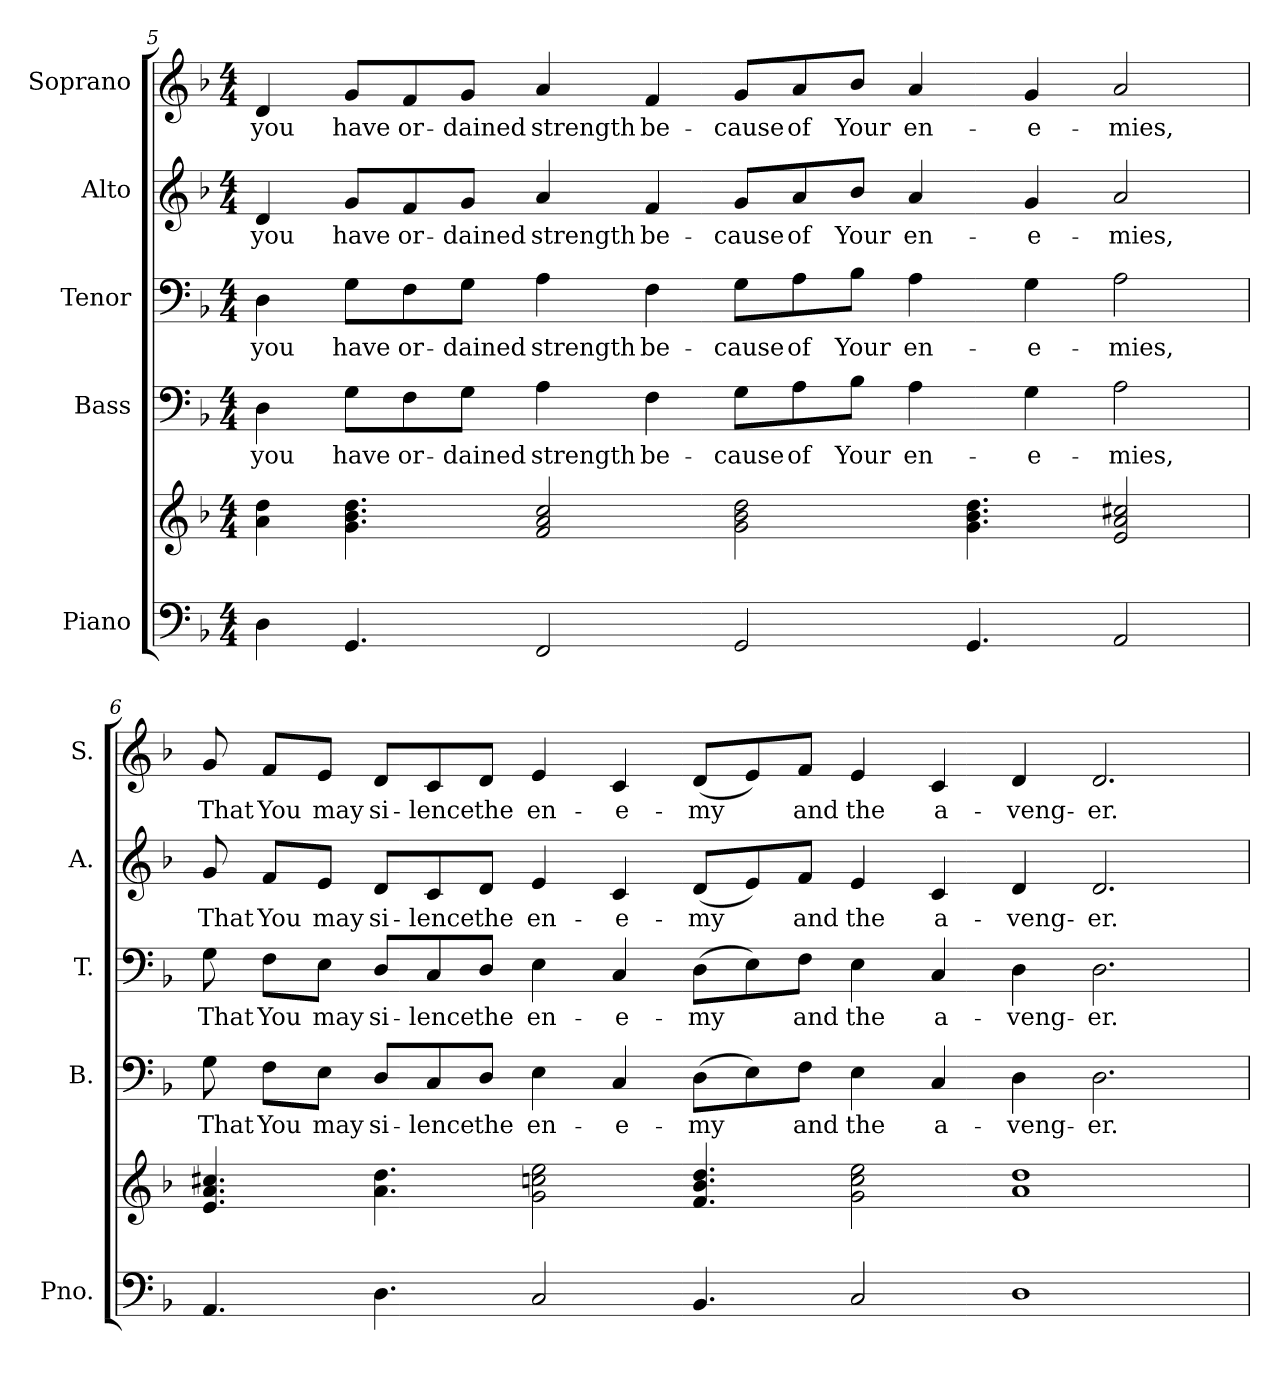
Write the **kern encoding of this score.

**kern	**kern	**kern	**text	**kern	**text	**kern	**text	**kern	**text
*part5	*part5	*part4	*part4	*part3	*part3	*part2	*part2	*part1	*part1
*staff6	*staff5	*staff4	*staff4	*staff3	*staff3	*staff2	*staff2	*staff1	*staff1
*I"Piano	*	*I"Bass	*	*I"Tenor	*	*I"Alto	*	*I"Soprano	*
*I'Pno.	*	*I'B.	*	*I'T.	*	*I'A.	*	*I'S.	*
!!LO:PB:g=z
*clefF4	*clefG2	*clefF4	*	*clefF4	*	*clefG2	*	*clefG2	*
*k[b-]	*k[b-]	*k[b-]	*	*k[b-]	*	*k[b-]	*	*k[b-]	*
*F:	*F:	*F:	*	*F:	*	*F:	*	*F:	*
*M4/4	*M4/4	*M4/4	*	*M4/4	*	*M4/4	*	*M4/4	*
=5	=5	=5	=5	=5	=5	=5	=5	=5	=5
!	!	!	!LO:LY:b:color=#000000	!	!	!	!	!	!
!	!	!	!	!	!LO:LY:b:color=#000000	!	!	!	!
!	!	!	!	!	!	!	!LO:LY:b:color=#000000	!	!
!	!	!	!	!	!	!	!	!	!LO:LY:b:color=#000000
4Di\	4ai\ 4ddi	4Di\	you	4Di\	you	4di/	you	4di/	you
!	!	!	!LO:LY:b:color=#000000	!	!	!	!	!	!
!	!	!	!	!	!LO:LY:b:color=#000000	!	!	!	!
!	!	!	!	!	!	!	!LO:LY:b:color=#000000	!	!
!	!	!	!	!	!	!	!	!	!LO:LY:b:color=#000000
4.GGi/	4.gi\ 4.b-i 4.ddi	8Gi\L	have	8Gi\L	have	8gi/L	have	8gi/L	have
!	!	!	!LO:LY:b:color=#000000	!	!	!	!	!	!
!	!	!	!	!	!LO:LY:b:color=#000000	!	!	!	!
!	!	!	!	!	!	!	!LO:LY:b:color=#000000	!	!
!	!	!	!	!	!	!	!	!	!LO:LY:b:color=#000000
.	.	8Fi\	or-	8Fi\	or-	8fi/	or-	8fi/	or-
!	!	!	!LO:LY:b:color=#000000	!	!	!	!	!	!
!	!	!	!	!	!LO:LY:b:color=#000000	!	!	!	!
!	!	!	!	!	!	!	!LO:LY:b:color=#000000	!	!
!	!	!	!	!	!	!	!	!	!LO:LY:b:color=#000000
.	.	8Gi\J	-dained	8Gi\J	-dained	8gi/J	-dained	8gi/J	-dained
!	!	!	!LO:LY:b:color=#000000	!	!	!	!	!	!
!	!	!	!	!	!LO:LY:b:color=#000000	!	!	!	!
!	!	!	!	!	!	!	!LO:LY:b:color=#000000	!	!
!	!	!	!	!	!	!	!	!	!LO:LY:b:color=#000000
2FFi/	2fi/ 2ai 2cci	4Ai\	strength	4Ai\	strength	4ai/	strength	4ai/	strength
!	!	!	!LO:LY:b:color=#000000	!	!	!	!	!	!
!	!	!	!	!	!LO:LY:b:color=#000000	!	!	!	!
!	!	!	!	!	!	!	!LO:LY:b:color=#000000	!	!
!	!	!	!	!	!	!	!	!	!LO:LY:b:color=#000000
.	.	4Fi\	be-	4Fi\	be-	4fi/	be-	4fi/	be-
!	!	!	!LO:LY:b:color=#000000	!	!	!	!	!	!
!	!	!	!	!	!LO:LY:b:color=#000000	!	!	!	!
!	!	!	!	!	!	!	!LO:LY:b:color=#000000	!	!
!	!	!	!	!	!	!	!	!	!LO:LY:b:color=#000000
2GGi/	2gi\ 2b-i 2ddi	8Gi\L	-cause	8Gi\L	-cause	8gi/L	-cause	8gi/L	-cause
!	!	!	!LO:LY:b:color=#000000	!	!	!	!	!	!
!	!	!	!	!	!LO:LY:b:color=#000000	!	!	!	!
!	!	!	!	!	!	!	!LO:LY:b:color=#000000	!	!
!	!	!	!	!	!	!	!	!	!LO:LY:b:color=#000000
.	.	8Ai\	of	8Ai\	of	8ai/	of	8ai/	of
!	!	!	!LO:LY:b:color=#000000	!	!	!	!	!	!
!	!	!	!	!	!LO:LY:b:color=#000000	!	!	!	!
!	!	!	!	!	!	!	!LO:LY:b:color=#000000	!	!
!	!	!	!	!	!	!	!	!	!LO:LY:b:color=#000000
.	.	8B-i\J	Your	8B-i\J	Your	8b-i/J	Your	8b-i/J	Your
!	!	!	!LO:LY:b:color=#000000	!	!	!	!	!	!
!	!	!	!	!	!LO:LY:b:color=#000000	!	!	!	!
!	!	!	!	!	!	!	!LO:LY:b:color=#000000	!	!
!	!	!	!	!	!	!	!	!	!LO:LY:b:color=#000000
.	.	4Ai\	en-	4Ai\	en-	4ai/	en-	4ai/	en-
4.GGi/	4.gi\ 4.b-i 4.ddi	.	.	.	.	.	.	.	.
!	!	!	!LO:LY:b:color=#000000	!	!	!	!	!	!
!	!	!	!	!	!LO:LY:b:color=#000000	!	!	!	!
!	!	!	!	!	!	!	!LO:LY:b:color=#000000	!	!
!	!	!	!	!	!	!	!	!	!LO:LY:b:color=#000000
.	.	4Gi\	-e-	4Gi\	-e-	4gi/	-e-	4gi/	-e-
!	!	!	!LO:LY:b:color=#000000	!	!	!	!	!	!
!	!	!	!	!	!LO:LY:b:color=#000000	!	!	!	!
!	!	!	!	!	!	!	!LO:LY:b:color=#000000	!	!
!	!	!	!	!	!	!	!	!	!LO:LY:b:color=#000000
2AAi/	2ei/ 2ai 2cc#Xi	2Ai\	-mies,	2Ai\	-mies,	2ai/	-mies,	2ai/	-mies,
!!LO:PB:g=z
=6	=6	=6	=6	=6	=6	=6	=6	=6	=6
!	!	!	!LO:LY:b:color=#000000	!	!	!	!	!	!
!	!	!	!	!	!LO:LY:b:color=#000000	!	!	!	!
!	!	!	!	!	!	!	!LO:LY:b:color=#000000	!	!
!	!	!	!	!	!	!	!	!	!LO:LY:b:color=#000000
4.AAi/	4.ei/ 4.ai 4.cc#Xi	8Gi\	That	8Gi\	That	8gi/	That	8gi/	That
!	!	!	!LO:LY:b:color=#000000	!	!	!	!	!	!
!	!	!	!	!	!LO:LY:b:color=#000000	!	!	!	!
!	!	!	!	!	!	!	!LO:LY:b:color=#000000	!	!
!	!	!	!	!	!	!	!	!	!LO:LY:b:color=#000000
.	.	8Fi\L	You	8Fi\L	You	8fi/L	You	8fi/L	You
!	!	!	!LO:LY:b:color=#000000	!	!	!	!	!	!
!	!	!	!	!	!LO:LY:b:color=#000000	!	!	!	!
!	!	!	!	!	!	!	!LO:LY:b:color=#000000	!	!
!	!	!	!	!	!	!	!	!	!LO:LY:b:color=#000000
.	.	8Ei\J	may	8Ei\J	may	8ei/J	may	8ei/J	may
!	!	!	!LO:LY:b:color=#000000	!	!	!	!	!	!
!	!	!	!	!	!LO:LY:b:color=#000000	!	!	!	!
!	!	!	!	!	!	!	!LO:LY:b:color=#000000	!	!
!	!	!	!	!	!	!	!	!	!LO:LY:b:color=#000000
4.Di\	4.ai\ 4.ddi	8Di/L	si-	8Di/L	si-	8di/L	si-	8di/L	si-
!	!	!	!LO:LY:b:color=#000000	!	!	!	!	!	!
!	!	!	!	!	!LO:LY:b:color=#000000	!	!	!	!
!	!	!	!	!	!	!	!LO:LY:b:color=#000000	!	!
!	!	!	!	!	!	!	!	!	!LO:LY:b:color=#000000
.	.	8Ci/	-lence	8Ci/	-lence	8ci/	-lence	8ci/	-lence
!	!	!	!LO:LY:b:color=#000000	!	!	!	!	!	!
!	!	!	!	!	!LO:LY:b:color=#000000	!	!	!	!
!	!	!	!	!	!	!	!LO:LY:b:color=#000000	!	!
!	!	!	!	!	!	!	!	!	!LO:LY:b:color=#000000
.	.	8Di/J	the	8Di/J	the	8di/J	the	8di/J	the
!	!	!	!LO:LY:b:color=#000000	!	!	!	!	!	!
!	!	!	!	!	!LO:LY:b:color=#000000	!	!	!	!
!	!	!	!	!	!	!	!LO:LY:b:color=#000000	!	!
!	!	!	!	!	!	!	!	!	!LO:LY:b:color=#000000
2Ci/	2gi\ 2ccni 2eei	4Ei\	en-	4Ei\	en-	4ei/	en-	4ei/	en-
!	!	!	!LO:LY:b:color=#000000	!	!	!	!	!	!
!	!	!	!	!	!LO:LY:b:color=#000000	!	!	!	!
!	!	!	!	!	!	!	!LO:LY:b:color=#000000	!	!
!	!	!	!	!	!	!	!	!	!LO:LY:b:color=#000000
.	.	4Ci/	-e-	4Ci/	-e-	4ci/	-e-	4ci/	-e-
!	!	!	!LO:LY:b:color=#000000	!	!	!	!	!	!
!	!	!	!	!	!LO:LY:b:color=#000000	!	!	!	!
!	!	!	!	!	!	!	!LO:LY:b:color=#000000	!	!
!	!	!	!	!	!	!	!	!	!LO:LY:b:color=#000000
4.BB-i/	4.fi/ 4.b-i 4.ddi	(8Di\L	-my	(8Di\L	-my	(8di/L	-my	(8di/L	-my
.	.	8Ei\)	.	8Ei\)	.	8ei/)	.	8ei/)	.
!	!	!	!LO:LY:b:color=#000000	!	!	!	!	!	!
!	!	!	!	!	!LO:LY:b:color=#000000	!	!	!	!
!	!	!	!	!	!	!	!LO:LY:b:color=#000000	!	!
!	!	!	!	!	!	!	!	!	!LO:LY:b:color=#000000
.	.	8Fi\J	and	8Fi\J	and	8fi/J	and	8fi/J	and
!	!	!	!LO:LY:b:color=#000000	!	!	!	!	!	!
!	!	!	!	!	!LO:LY:b:color=#000000	!	!	!	!
!	!	!	!	!	!	!	!LO:LY:b:color=#000000	!	!
!	!	!	!	!	!	!	!	!	!LO:LY:b:color=#000000
2Ci/	2gi\ 2cci 2eei	4Ei\	the	4Ei\	the	4ei/	the	4ei/	the
!	!	!	!LO:LY:b:color=#000000	!	!	!	!	!	!
!	!	!	!	!	!LO:LY:b:color=#000000	!	!	!	!
!	!	!	!	!	!	!	!LO:LY:b:color=#000000	!	!
!	!	!	!	!	!	!	!	!	!LO:LY:b:color=#000000
.	.	4Ci/	a-	4Ci/	a-	4ci/	a-	4ci/	a-
!	!	!	!LO:LY:b:color=#000000	!	!	!	!	!	!
!	!	!	!	!	!LO:LY:b:color=#000000	!	!	!	!
!	!	!	!	!	!	!	!LO:LY:b:color=#000000	!	!
!	!	!	!	!	!	!	!	!	!LO:LY:b:color=#000000
1Di	1ai 1ddi	4Di\	-veng-	4Di\	-veng-	4di/	-veng-	4di/	-veng-
!	!	!	!LO:LY:b:color=#000000	!	!	!	!	!	!
!	!	!	!	!	!LO:LY:b:color=#000000	!	!	!	!
!	!	!	!	!	!	!	!LO:LY:b:color=#000000	!	!
!	!	!	!	!	!	!	!	!	!LO:LY:b:color=#000000
.	.	2.Di\	-er.	2.Di\	-er.	2.di/	-er.	2.di/	-er.
=	=	=	=	=	=	=	=	=	=
*-	*-	*-	*-	*-	*-	*-	*-	*-	*-
